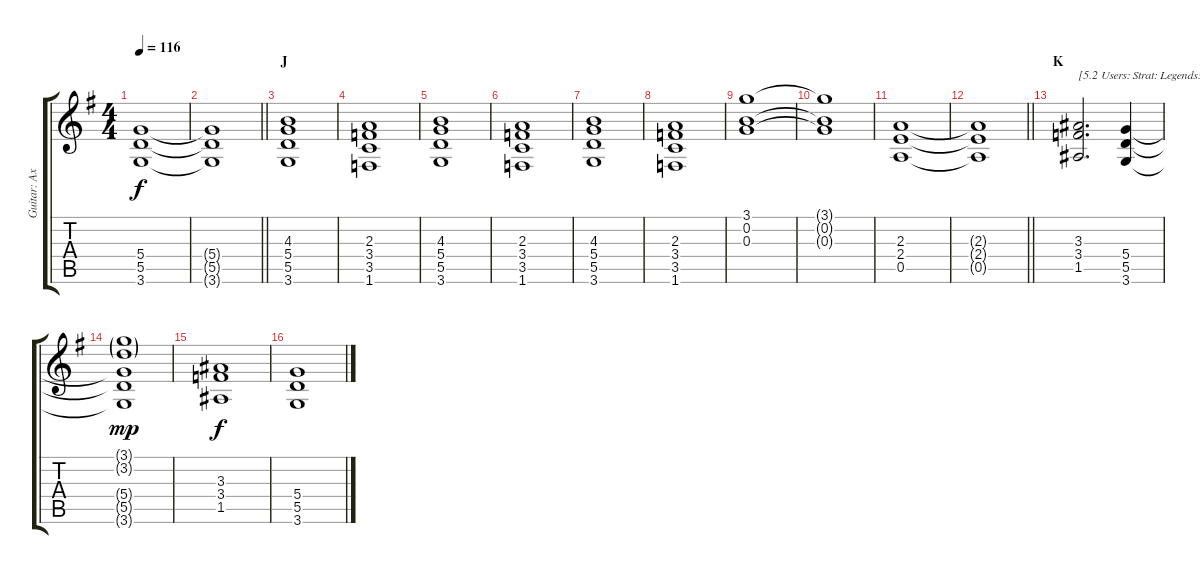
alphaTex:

\track ("Guitar: Axel" "Guitar: Ax") {instrument electricguitarjazz}
\staff {score tabs}
\tuning (E4 B3 G3 D3 A2 E2) {hide}
\ts (4 4)
\tempo 116
\clef g2
\ks g
(5.4 5.5 3.6).1{dy f} |
\barLineRight lightlight
(5.4{t} 5.5{t} 3.6{t}).1 |
\section ("" "J")
(4.3 5.4 5.5 3.6).1 |
(2.3 3.4 3.5 1.6).1 |
(4.3 5.4 5.5 3.6).1 |
(2.3 3.4 3.5 1.6).1 |
(4.3 5.4 5.5 3.6).1 |
(2.3 3.4 3.5 1.6).1 |
(3.1 0.2 0.3).1 |
(3.1{t} 0.2{t} 0.3{t}).1 |
(2.3 2.4 0.5).1 |
\barLineRight lightlight
(2.3{t} 2.4{t} 0.5{t}).1 |
\section ("" "K")
(3.3 3.4 1.5).2{d txt "[5.2 Users: Strat: Legends: E.G.M. - Rhythm]" volume 13 instrument distortionguitar} (5.4 5.5 3.6).4 |
(3.1{g} 3.2{g} 5.4{t} 5.5{t} 3.6{t}).1{dy mp} |
(3.3 3.4 1.5).1{dy f} |
(5.4 5.5 3.6).1
